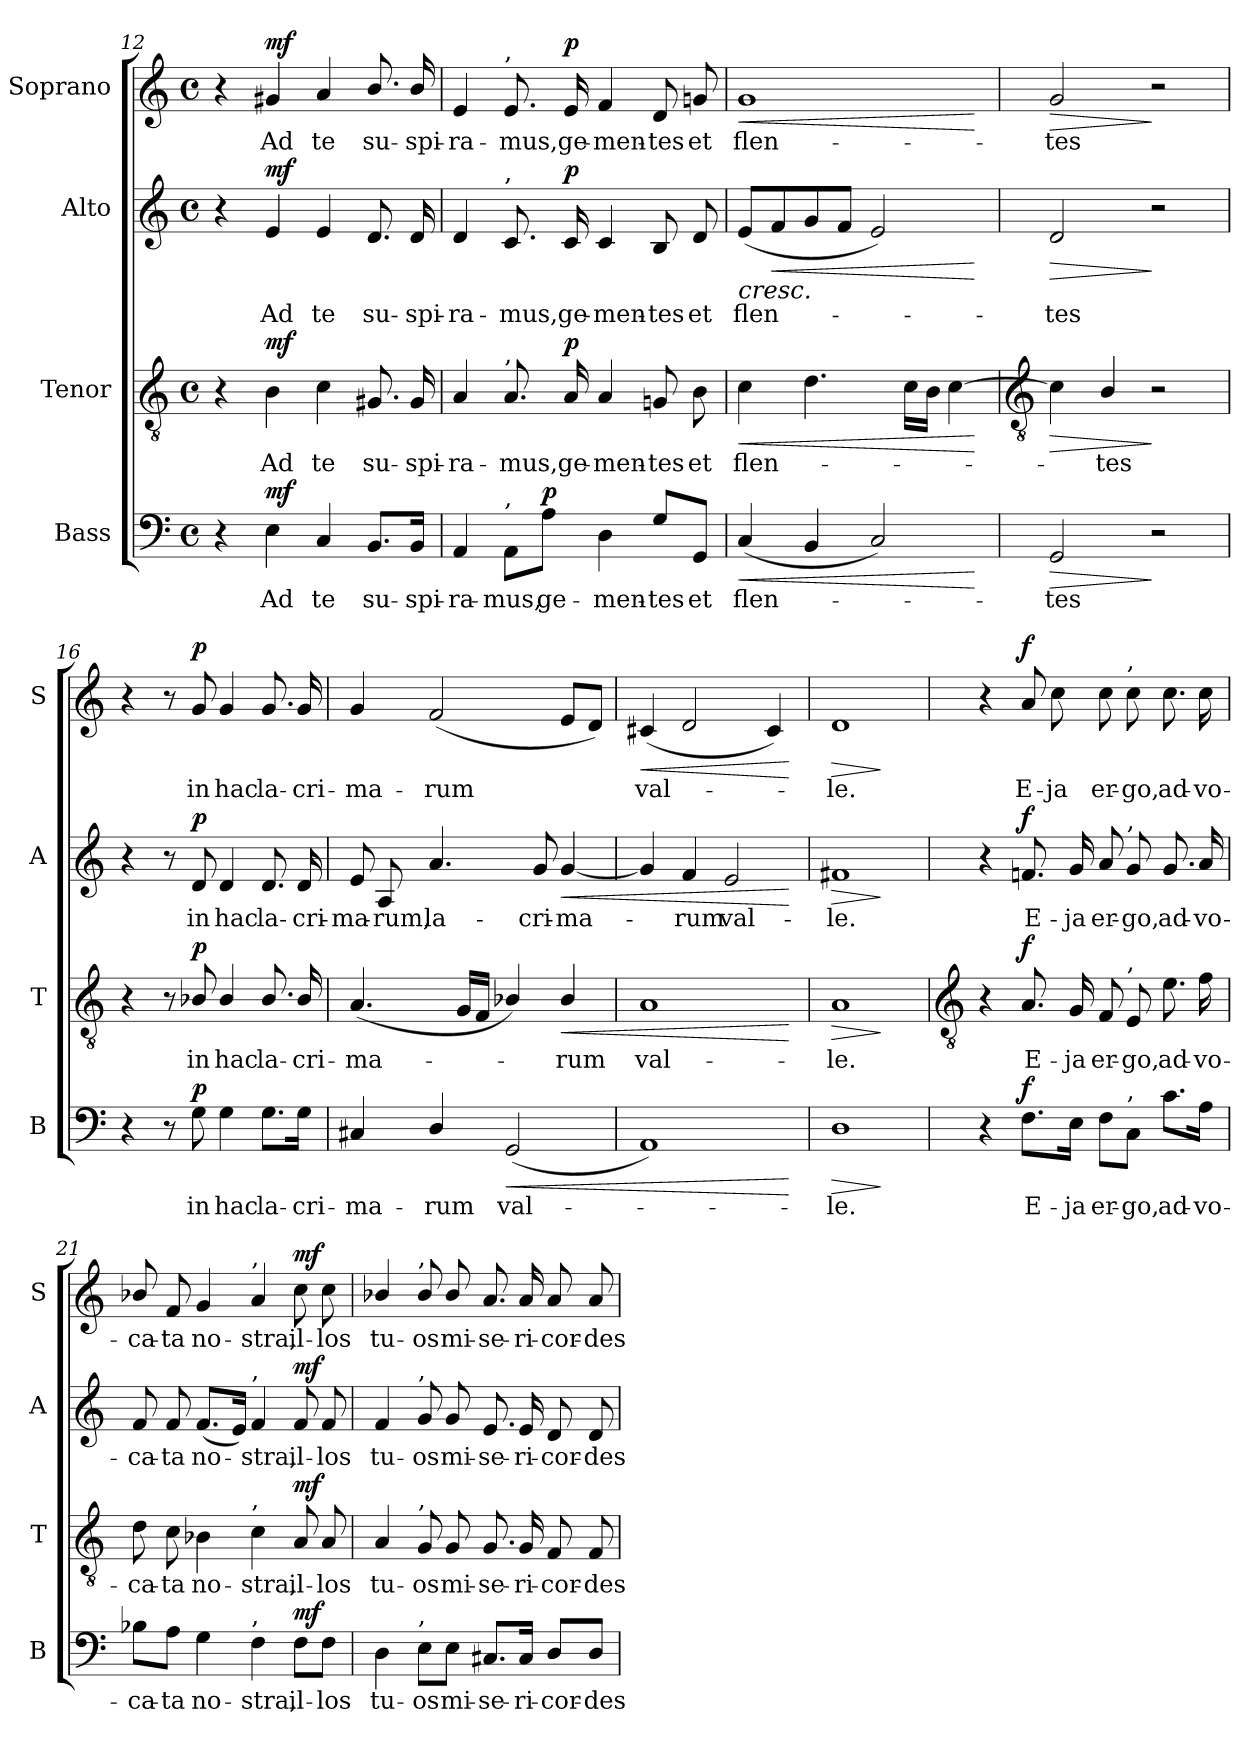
**kern	**text	**dynam	**kern	**text	**dynam	**kern	**text	**dynam	**kern	**text	**dynam
*part4	*part4	*part4	*part3	*part3	*part3	*part2	*part2	*part2	*part1	*part1	*part1
*staff4	*staff4	*staff4	*staff3	*staff3	*staff3	*staff2	*staff2	*staff2	*staff1	*staff1	*staff1
*I"Bass	*	*	*I"Tenor	*	*	*I"Alto	*	*	*I"Soprano	*	*
*I'B	*	*	*I'T	*	*	*I'A	*	*	*I'S	*	*
*clefF4	*	*	*clefGv2	*	*	*clefG2	*	*	*clefG2	*	*
*k[]	*	*	*k[]	*	*	*k[]	*	*	*k[]	*	*
*C:	*	*	*C:	*	*	*C:	*	*	*C:	*	*
*M4/4	*	*	*M4/4	*	*	*M4/4	*	*	*M4/4	*	*
*met(c)	*	*	*met(c)	*	*	*met(c)	*	*	*met(c)	*	*
=12	=12	=12	=12	=12	=12	=12	=12	=12	=12	=12	=12
4r	.	.	4r	.	.	4r	.	.	4r	.	.
!	!LO:LY:b	!LO:DY:b	!	!LO:LY:b	!LO:DY:b	!	!LO:LY:b	!LO:DY:b	!	!LO:LY:b	!LO:DY:b
4E	Ad	mf	4B	Ad	mf	4e	Ad	mf	4g#X	Ad	mf
!	!LO:LY:b	!	!	!LO:LY:b	!	!	!LO:LY:b	!	!	!LO:LY:b	!
4C	te	.	4c	te	.	4e	te	.	4a	te	.
!	!LO:LY:b	!	!	!LO:LY:b	!	!	!LO:LY:b	!	!	!LO:LY:b	!
8.BB/L	su-	.	8.G#X	su-	.	8.d	su-	.	8.b/	su-	.
!	!LO:LY:b	!	!	!LO:LY:b	!	!	!LO:LY:b	!	!	!LO:LY:b	!
16BB/Jk	-spi-	.	16G#	-spi-	.	16d	-spi-	.	16b/	-spi-	.
=13	=13	=13	=13	=13	=13	=13	=13	=13	=13	=13	=13
!	!LO:LY:b	!	!	!LO:LY:b	!	!	!LO:LY:b	!	!	!LO:LY:b	!
4AA	-ra-	.	4A	-ra-	.	4d	-ra-	.	4e	-ra-	.
!	!	!	!	!	!	!	!	!	!LO:TX:a:t=,	!	!
!	!	!	!	!	!	!LO:TX:a:t=,	!	!	!	!	!
!	!	!	!LO:TX:a:t=,	!	!	!	!	!	!	!	!
!LO:TX:a:t=,	!	!	!	!	!	!	!	!	!	!	!
!	!LO:LY:b	!	!	!LO:LY:b	!	!	!LO:LY:b	!	!	!LO:LY:b	!
8AA\L	-mus,	.	8.A	-mus,	.	8.c	-mus,	.	8.e	-mus,	.
!	!LO:LY:b	!LO:DY:b	!	!	!	!	!	!	!	!	!
8A\J	ge-	p	.	.	.	.	.	.	.	.	.
!	!	!	!	!LO:LY:b	!LO:DY:b	!	!LO:LY:b	!LO:DY:b	!	!LO:LY:b	!LO:DY:b
.	.	.	16A	ge-	p	16c	ge-	p	16e	ge-	p
!	!LO:LY:b	!	!	!LO:LY:b	!	!	!LO:LY:b	!	!	!LO:LY:b	!
4D	-men-	.	4A	-men-	.	4c	-men-	.	4f	-men-	.
!	!LO:LY:b	!	!	!LO:LY:b	!	!	!LO:LY:b	!	!	!LO:LY:b	!
8G/L	-tes	.	8Gn	-tes	.	8B	-tes	.	8d	-tes	.
!	!LO:LY:b	!	!	!LO:LY:b	!	!	!LO:LY:b	!	!	!LO:LY:b	!
8GG/J	et	.	8B	et	.	8d	et	.	8gn	et	.
=14	=14	=14	=14	=14	=14	=14	=14	=14	=14	=14	=14
!	!LO:LY:b	!LO:HP:b	!	!LO:LY:b	!LO:HP:b	!	!LO:LY:b	!LO:HP:b	!	!LO:LY:b	!LO:HP:b
(<4C	flen-	<	4c	flen-	<	(<8eL	flen-	<	1g	flen-	<
!	!	!	!	!	!	!	!	!LO:HP:b	!	!	!
.	.	.	.	.	.	8f	.	<	.	.	.
4BB	.	.	4.d	.	.	8g	.	.	.	.	.
.	.	.	.	.	.	8fJ	.	.	.	.	.
2C)	.	.	.	.	.	2e)	.	.	.	.	.
.	.	.	16cLL	.	.	.	.	.	.	.	.
.	.	.	16BJJ	.	.	.	.	.	.	.	.
.	.	.	[4c	.	.	.	.	.	.	.	.
.	.	[	.	.	[	.	.	[ [	.	.	[
!!LO:LB:g=z
=15	=15	=15	=15	=15	=15	=15	=15	=15	=15	=15	=15
*	*	*	*clefGv2	*	*	*	*	*	*	*	*
!	!LO:LY:b	!LO:HP:b	!	!	!LO:HP:b	!	!LO:LY:b	!LO:HP:b	!	!LO:LY:b	!LO:HP:b
2GG	tes	>	4c]	.	>	2d	tes	>	2g	-tes	>
!	!	!	!	!LO:LY:b	!	!	!	!	!	!	!
.	.	.	4B/	tes	.	.	.	.	.	.	.
2r	.	]	2r	.	]	2r	.	]	2r	.	]
=16	=16	=16	=16	=16	=16	=16	=16	=16	=16	=16	=16
4r	.	.	4r	.	.	4r	.	.	4r	.	.
8r	.	.	8r	.	.	8r	.	.	8r	.	.
!	!LO:LY:b	!LO:DY:b	!	!LO:LY:b	!LO:DY:b	!	!LO:LY:b	!LO:DY:b	!	!LO:LY:b	!LO:DY:b
8G	in	p	8B-X/	in	p	8d	in	p	8g	in	p
!	!LO:LY:b	!	!	!LO:LY:b	!	!	!LO:LY:b	!	!	!LO:LY:b	!
4G	hac	.	4B-/	hac	.	4d	hac	.	4g	hac	.
!	!LO:LY:b	!	!	!LO:LY:b	!	!	!LO:LY:b	!	!	!LO:LY:b	!
8.G\L	la-	.	8.B-/	la-	.	8.d	la-	.	8.g	la-	.
!	!LO:LY:b	!	!	!LO:LY:b	!	!	!LO:LY:b	!	!	!LO:LY:b	!
16G\Jk	-cri-	.	16B-/	-cri-	.	16d	-cri-	.	16g	-cri-	.
=17	=17	=17	=17	=17	=17	=17	=17	=17	=17	=17	=17
!	!LO:LY:b	!	!	!LO:LY:b	!	!	!LO:LY:b	!	!	!LO:LY:b	!
4C#X	-ma-	.	(<4.A	-ma-	.	8e	-ma-	.	4g	-ma-	.
!	!	!	!	!	!	!	!LO:LY:b	!	!	!	!
.	.	.	.	.	.	8A	-rum,	.	.	.	.
!	!LO:LY:b	!	!	!	!	!	!LO:LY:b	!	!	!LO:LY:b	!
4D/	-rum	.	.	.	.	4.a	la-	.	(<2f	-rum	.
.	.	.	16GLL	.	.	.	.	.	.	.	.
.	.	.	16FJJ	.	.	.	.	.	.	.	.
!	!LO:LY:b	!LO:HP:b	!	!	!	!	!	!	!	!	!
(<2GG	val-	<	4B-X/)	.	.	.	.	.	.	.	.
!	!	!	!	!	!	!	!LO:LY:b	!	!	!	!
.	.	.	.	.	.	8g	-cri-	.	.	.	.
!	!	!	!	!LO:LY:b	!LO:HP:b	!	!LO:LY:b	!LO:HP:b	!	!	!
.	.	.	4B-/	rum	<	[4g	-ma-	<	8eL	.	.
.	.	.	.	.	.	.	.	.	8dJ)	.	.
=18	=18	=18	=18	=18	=18	=18	=18	=18	=18	=18	=18
!	!	!	!	!LO:LY:b	!	!	!	!	!	!LO:LY:b	!LO:HP:b
1AA)	.	.	1A	val-	.	4g]	.	.	(<4c#X	val-	<
!	!	!	!	!	!	!	!LO:LY:b	!	!	!	!
.	.	.	.	.	.	4f	rum	.	2d	.	.
!	!	!	!	!	!	!	!LO:LY:b	!	!	!	!
.	.	.	.	.	.	2e	val-	.	.	.	.
.	.	.	.	.	.	.	.	.	4c#)	.	.
.	.	[	.	.	[	.	.	[	.	.	[
=19	=19	=19	=19	=19	=19	=19	=19	=19	=19	=19	=19
!	!LO:LY:b	!LO:HP:b	!	!LO:LY:b	!LO:HP:b	!	!LO:LY:b	!LO:HP:b	!	!LO:LY:b	!LO:HP:b
1D	le.	>	1A	-le.	>	1f#X	-le.	>	1d	le.	>
.	.	]	.	.	]	.	.	]	.	.	]
!!LO:LB:g=z
=20	=20	=20	=20	=20	=20	=20	=20	=20	=20	=20	=20
*	*	*	*clefGv2	*	*	*	*	*	*	*	*
4r	.	.	4r	.	.	4r	.	.	4r	.	.
!	!LO:LY:b	!LO:DY:b	!	!LO:LY:b	!LO:DY:b	!	!LO:LY:b	!LO:DY:b	!	!LO:LY:b	!LO:DY:b
8.F\L	E-	f	8.A	E-	f	8.fn	E-	f	8a	E-	f
!	!	!	!	!	!	!	!	!	!	!LO:LY:b	!
.	.	.	.	.	.	.	.	.	8cc	-ja	.
!	!LO:LY:b	!	!	!LO:LY:b	!	!	!LO:LY:b	!	!	!	!
16E\Jk	-ja	.	16G	-ja	.	16g	-ja	.	.	.	.
!	!LO:LY:b	!	!	!LO:LY:b	!	!	!LO:LY:b	!	!	!LO:LY:b	!
8F\L	er-	.	8F	er-	.	8a	er-	.	8cc	er-	.
!	!	!	!	!	!	!	!	!	!LO:TX:a:t=,	!	!
!	!	!	!	!	!	!LO:TX:a:t=,	!	!	!	!	!
!	!	!	!LO:TX:a:t=,	!	!	!	!	!	!	!	!
!LO:TX:a:t=,	!	!	!	!	!	!	!	!	!	!	!
!	!LO:LY:b	!	!	!LO:LY:b	!	!	!LO:LY:b	!	!	!LO:LY:b	!
8C\J	-go,	.	8E	-go,	.	8g	-go,	.	8cc	-go,	.
!	!LO:LY:b	!	!	!LO:LY:b	!	!	!LO:LY:b	!	!	!LO:LY:b	!
8.c\L	ad-	.	8.e	ad-	.	8.g	ad-	.	8.cc	ad-	.
!	!LO:LY:b	!	!	!LO:LY:b	!	!	!LO:LY:b	!	!	!LO:LY:b	!
16A\Jk	-vo-	.	16f	-vo-	.	16a	-vo-	.	16cc	-vo-	.
=21	=21	=21	=21	=21	=21	=21	=21	=21	=21	=21	=21
!	!LO:LY:b	!	!	!LO:LY:b	!	!	!LO:LY:b	!	!	!LO:LY:b	!
8B-X\L	-ca-	.	8d	-ca-	.	8f	-ca-	.	8b-X/	-ca-	.
!	!LO:LY:b	!	!	!LO:LY:b	!	!	!LO:LY:b	!	!	!LO:LY:b	!
8A\J	-ta	.	8c	-ta	.	8f	-ta	.	8f	-ta	.
!	!LO:LY:b	!	!	!LO:LY:b	!	!	!LO:LY:b	!	!	!LO:LY:b	!
4G	no-	.	4B-X	no-	.	(<8.fL	no-	.	4g	no-	.
.	.	.	.	.	.	16eJ)	.	.	.	.	.
!	!	!	!	!	!	!	!	!	!LO:TX:a:t=,	!	!
!	!	!	!	!	!	!LO:TX:a:t=,	!	!	!	!	!
!	!	!	!LO:TX:a:t=,	!	!	!	!	!	!	!	!
!LO:TX:a:t=,	!	!	!	!	!	!	!	!	!	!	!
!	!LO:LY:b	!	!	!LO:LY:b	!	!	!LO:LY:b	!	!	!LO:LY:b	!
4F	-stra,	.	4c	-stra,	.	4f	stra,	.	4a	-stra,	.
!	!LO:LY:b	!LO:DY:b	!	!LO:LY:b	!LO:DY:b	!	!LO:LY:b	!LO:DY:b	!	!LO:LY:b	!LO:DY:b
8F\L	il-	mf	8A	il-	mf	8f	il-	mf	8cc	il-	mf
!	!LO:LY:b	!	!	!LO:LY:b	!	!	!LO:LY:b	!	!	!LO:LY:b	!
8F\J	-los	.	8A	-los	.	8f	-los	.	8cc	-los	.
=22	=22	=22	=22	=22	=22	=22	=22	=22	=22	=22	=22
!	!LO:LY:b	!	!	!LO:LY:b	!	!	!LO:LY:b	!	!	!LO:LY:b	!
4D	tu-	.	4A	tu-	.	4f	tu-	.	4b-X/	tu-	.
!	!	!	!	!	!	!	!	!	!LO:TX:a:t=,	!	!
!	!	!	!	!	!	!LO:TX:a:t=,	!	!	!	!	!
!	!	!	!LO:TX:a:t=,	!	!	!	!	!	!	!	!
!LO:TX:a:t=,	!	!	!	!	!	!	!	!	!	!	!
!	!LO:LY:b	!	!	!LO:LY:b	!	!	!LO:LY:b	!	!	!LO:LY:b	!
8E\L	-os	.	8G	-os	.	8g	-os	.	8b-/	-os	.
!	!LO:LY:b	!	!	!LO:LY:b	!	!	!LO:LY:b	!	!	!LO:LY:b	!
8E\J	mi-	.	8G	mi-	.	8g	mi-	.	8b-/	mi-	.
!	!LO:LY:b	!	!	!LO:LY:b	!	!	!LO:LY:b	!	!	!LO:LY:b	!
8.C#X/L	-se-	.	8.G	-se-	.	8.e	-se-	.	8.a	-se-	.
!	!LO:LY:b	!	!	!LO:LY:b	!	!	!LO:LY:b	!	!	!LO:LY:b	!
16C#/Jk	-ri-	.	16G	-ri-	.	16e	-ri-	.	16a	-ri-	.
!	!LO:LY:b	!	!	!LO:LY:b	!	!	!LO:LY:b	!	!	!LO:LY:b	!
8D/L	-cor-	.	8F	-cor-	.	8d	-cor-	.	8a	-cor-	.
!	!LO:LY:b	!	!	!LO:LY:b	!	!	!LO:LY:b	!	!	!LO:LY:b	!
8D/J	-des	.	8F	-des	.	8d	-des	.	8a	-des	.
=	=	=	=	=	=	=	=	=	=	=	=
*-	*-	*-	*-	*-	*-	*-	*-	*-	*-	*-	*-
